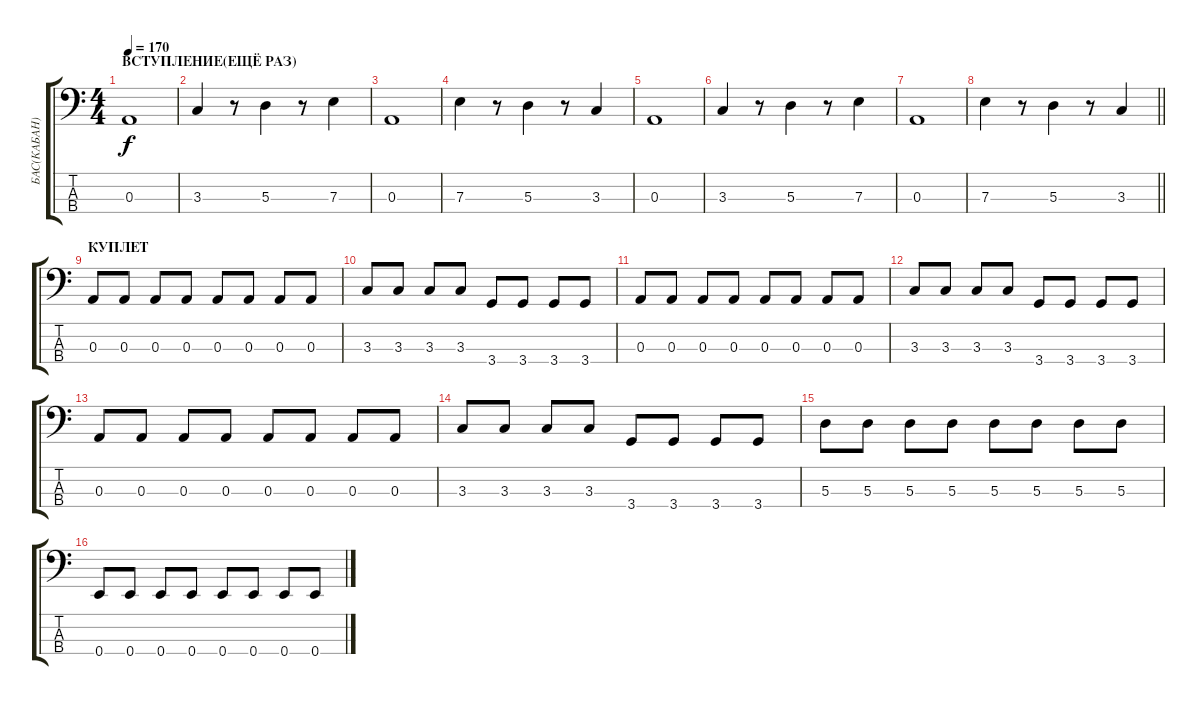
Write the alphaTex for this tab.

\track ("БАС(КАБАН)" "БАС(КАБАН)") {instrument electricbassfinger}
\staff {score tabs}
\tuning (G2 D2 A1 E1) {hide}
\ts (4 4)
\section ("" "ВСТУПЛЕНИЕ(ЕЩЁ РАЗ)")
\tempo 170
\clef f4
\ks c
0.3.1{dy f} |
3.3.4 r.8 5.3.4 r.8 7.3.4 |
0.3.1 |
7.3.4 r.8 5.3.4 r.8 3.3.4 |
0.3.1 |
3.3.4 r.8 5.3.4 r.8 7.3.4 |
0.3.1 |
\barLineRight lightlight
7.3.4 r.8 5.3.4 r.8 3.3.4 |
\section ("" "КУПЛЕТ")
0.3.8 0.3.8 0.3.8 0.3.8 0.3.8 0.3.8 0.3.8 0.3.8 |
3.3.8 3.3.8 3.3.8 3.3.8 3.4.8 3.4.8 3.4.8 3.4.8 |
0.3.8 0.3.8 0.3.8 0.3.8 0.3.8 0.3.8 0.3.8 0.3.8 |
3.3.8 3.3.8 3.3.8 3.3.8 3.4.8 3.4.8 3.4.8 3.4.8 |
0.3.8 0.3.8 0.3.8 0.3.8 0.3.8 0.3.8 0.3.8 0.3.8 |
3.3.8 3.3.8 3.3.8 3.3.8 3.4.8 3.4.8 3.4.8 3.4.8 |
5.3.8 5.3.8 5.3.8 5.3.8 5.3.8 5.3.8 5.3.8 5.3.8 |
0.4.8 0.4.8 0.4.8 0.4.8 0.4.8 0.4.8 0.4.8 0.4.8
